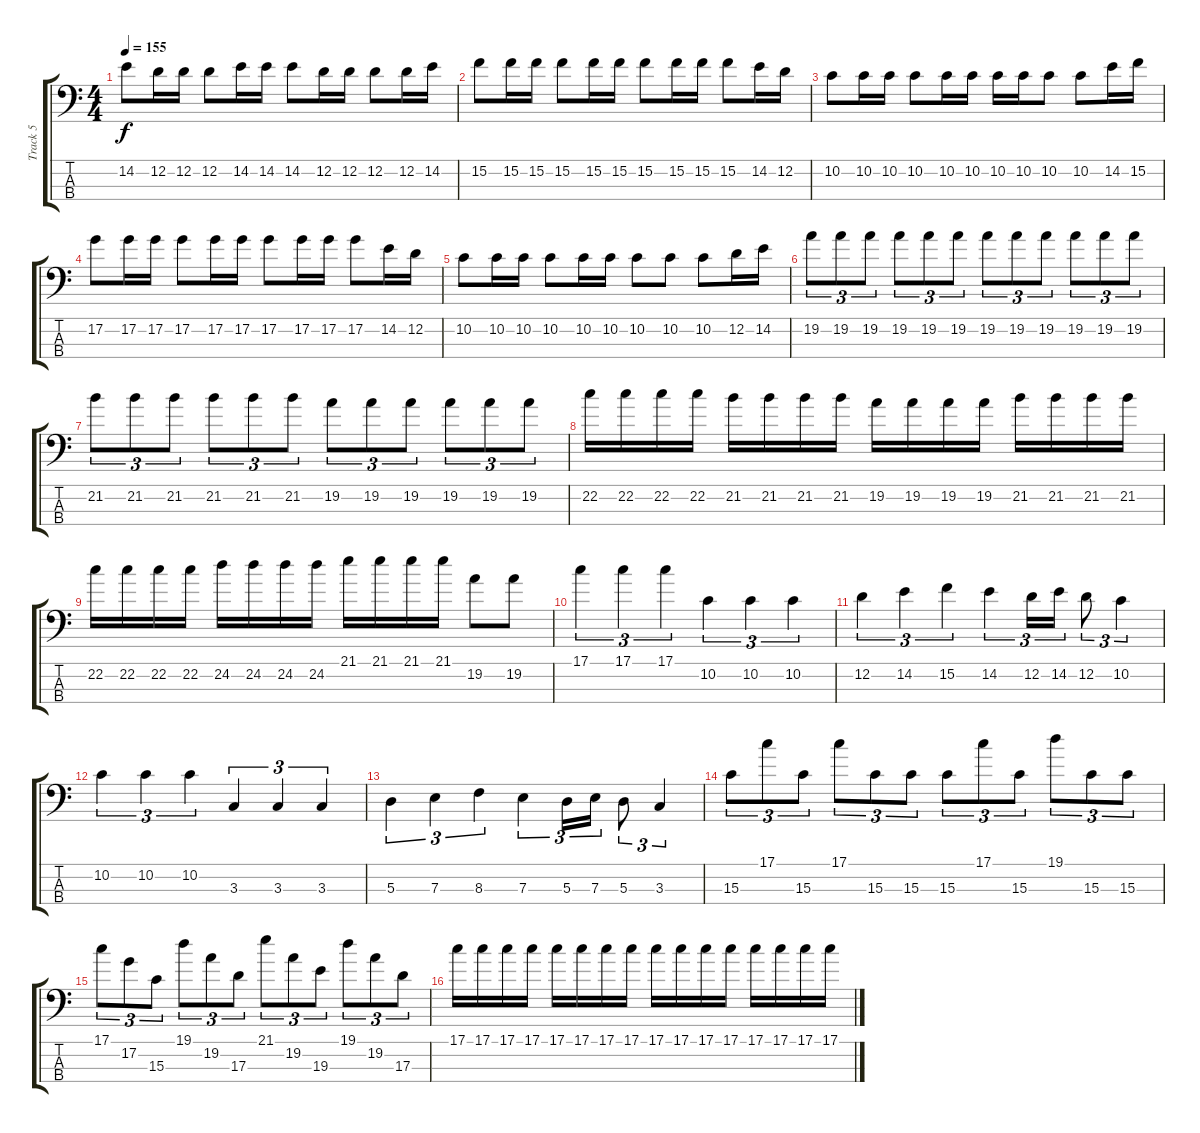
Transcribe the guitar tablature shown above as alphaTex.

\track ("Track 5" "Track 5") {instrument electricbassfinger}
\staff {score tabs}
\tuning (G2 D2 A1 E1) {hide}
\ts (4 4)
\tempo 155
\clef f4
\ks c
14.2.8{dy f} 12.2.16 12.2.16 12.2.8 14.2.16 14.2.16 14.2.8 12.2.16 12.2.16 12.2.8 12.2.16 14.2.16 |
15.2.8 15.2.16 15.2.16 15.2.8 15.2.16 15.2.16 15.2.8 15.2.16 15.2.16 15.2.8 14.2.16 12.2.16 |
10.2.8 10.2.16 10.2.16 10.2.8 10.2.16 10.2.16 10.2.16 10.2.16 10.2.8 10.2.8 14.2.16 15.2.16 |
17.2.8 17.2.16 17.2.16 17.2.8 17.2.16 17.2.16 17.2.8 17.2.16 17.2.16 17.2.8 14.2.16 12.2.16 |
10.2.8 10.2.16 10.2.16 10.2.8 10.2.16 10.2.16 10.2.8 10.2.8 10.2.8 12.2.16 14.2.16 |
19.2.8{tu (3 2)} 19.2.8{tu (3 2)} 19.2.8{tu (3 2)} 19.2.8{tu (3 2)} 19.2.8{tu (3 2)} 19.2.8{tu (3 2)} 19.2.8{tu (3 2)} 19.2.8{tu (3 2)} 19.2.8{tu (3 2)} 19.2.8{tu (3 2)} 19.2.8{tu (3 2)} 19.2.8{tu (3 2)} |
21.2.8{tu (3 2)} 21.2.8{tu (3 2)} 21.2.8{tu (3 2)} 21.2.8{tu (3 2)} 21.2.8{tu (3 2)} 21.2.8{tu (3 2)} 19.2.8{tu (3 2)} 19.2.8{tu (3 2)} 19.2.8{tu (3 2)} 19.2.8{tu (3 2)} 19.2.8{tu (3 2)} 19.2.8{tu (3 2)} |
22.2.16 22.2.16 22.2.16 22.2.16 21.2.16 21.2.16 21.2.16 21.2.16 19.2.16 19.2.16 19.2.16 19.2.16 21.2.16 21.2.16 21.2.16 21.2.16 |
22.2.16 22.2.16 22.2.16 22.2.16 24.2.16 24.2.16 24.2.16 24.2.16 21.1.16 21.1.16 21.1.16 21.1.16 19.2.8 19.2.8 |
17.1.4{tu (3 2)} 17.1.4{tu (3 2)} 17.1.4{tu (3 2)} 10.2.4{tu (3 2)} 10.2.4{tu (3 2)} 10.2.4{tu (3 2)} |
12.2.4{tu (3 2)} 14.2.4{tu (3 2)} 15.2.4{tu (3 2)} 14.2.4{tu (3 2)} 12.2.16{tu (3 2)} 14.2.16{tu (3 2)} 12.2.8{tu (3 2)} 10.2.4{tu (3 2)} |
10.2.4{tu (3 2)} 10.2.4{tu (3 2)} 10.2.4{tu (3 2)} 3.3.4{tu (3 2)} 3.3.4{tu (3 2)} 3.3.4{tu (3 2)} |
5.3.4{tu (3 2)} 7.3.4{tu (3 2)} 8.3.4{tu (3 2)} 7.3.4{tu (3 2)} 5.3.16{tu (3 2)} 7.3.16{tu (3 2)} 5.3.8{tu (3 2)} 3.3.4{tu (3 2)} |
15.3.8{tu (3 2)} 17.1.8{tu (3 2)} 15.3.8{tu (3 2)} 17.1.8{tu (3 2)} 15.3.8{tu (3 2)} 15.3.8{tu (3 2)} 15.3.8{tu (3 2)} 17.1.8{tu (3 2)} 15.3.8{tu (3 2)} 19.1.8{tu (3 2)} 15.3.8{tu (3 2)} 15.3.8{tu (3 2)} |
17.1.8{tu (3 2)} 17.2.8{tu (3 2)} 15.3.8{tu (3 2)} 19.1.8{tu (3 2)} 19.2.8{tu (3 2)} 17.3.8{tu (3 2)} 21.1.8{tu (3 2)} 19.2.8{tu (3 2)} 19.3.8{tu (3 2)} 19.1.8{tu (3 2)} 19.2.8{tu (3 2)} 17.3.8{tu (3 2)} |
17.1.16 17.1.16 17.1.16 17.1.16 17.1.16 17.1.16 17.1.16 17.1.16 17.1.16 17.1.16 17.1.16 17.1.16 17.1.16 17.1.16 17.1.16 17.1.16
